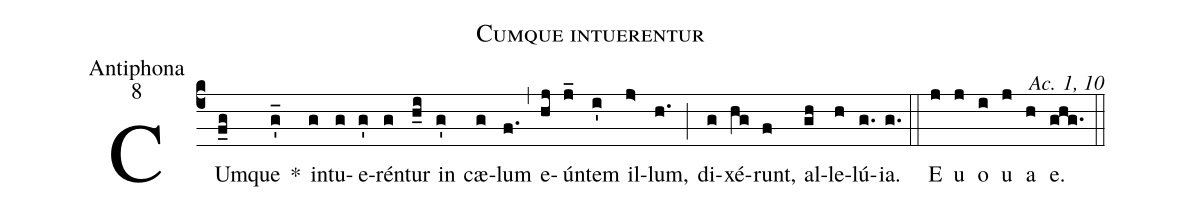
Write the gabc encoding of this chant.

name:Cumque intuerentur;
office-part:Antiphona;
mode:8;
commentary:Ac. 1, 10;
%%
(c4) CUm(f_g)que(g'_) *() in(g)tu(g)e(g')rén(g)tur(h_i) in(g') cæ(g)lum(f.) (,) e(hj)ún(j_)tem(i') il(j>)lum,(h.) (;) di(g)xé(hg)runt,(f) al(gh)le(h)lú(g.)ia.(g.) (::)
E(j) u(j) o(i) u(j) a(h) e.(ghg.) (::)
